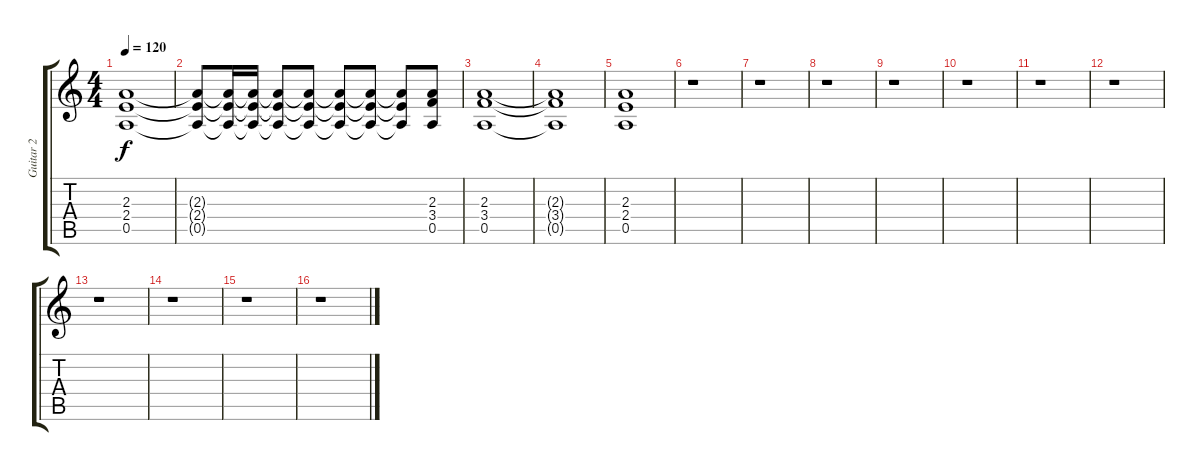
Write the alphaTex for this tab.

\track ("Guitar 2" "Guitar 2") {instrument distortionguitar}
\staff {score tabs}
\tuning (E4 B3 G3 D3 A2 E2) {hide}
\ts (4 4)
\tempo 120
\clef g2
\ks c
(2.3 2.4 0.5).1{dy f} |
(2.3{t} 2.4{t} 0.5{t}).8 (2.3{t} 2.4{t} 0.5{t}).16 (2.3{t} 2.4{t} 0.5{t}).16 (2.3{t} 2.4{t} 0.5{t}).8 (2.3{t} 2.4{t} 0.5{t}).8 (2.3{t} 2.4{t} 0.5{t}).8 (2.3{t} 2.4{t} 0.5{t}).8 (2.3{t} 2.4{t} 0.5{t}).8 (2.3 3.4 0.5).8 |
(2.3 3.4 0.5).1 |
(2.3{t} 3.4{t} 0.5{t}).1 |
(2.3 2.4 0.5).1 |
r.1 |
r.1 |
r.1 |
r.1 |
r.1 |
r.1 |
r.1 |
r.1 |
r.1 |
r.1 |
r.1
